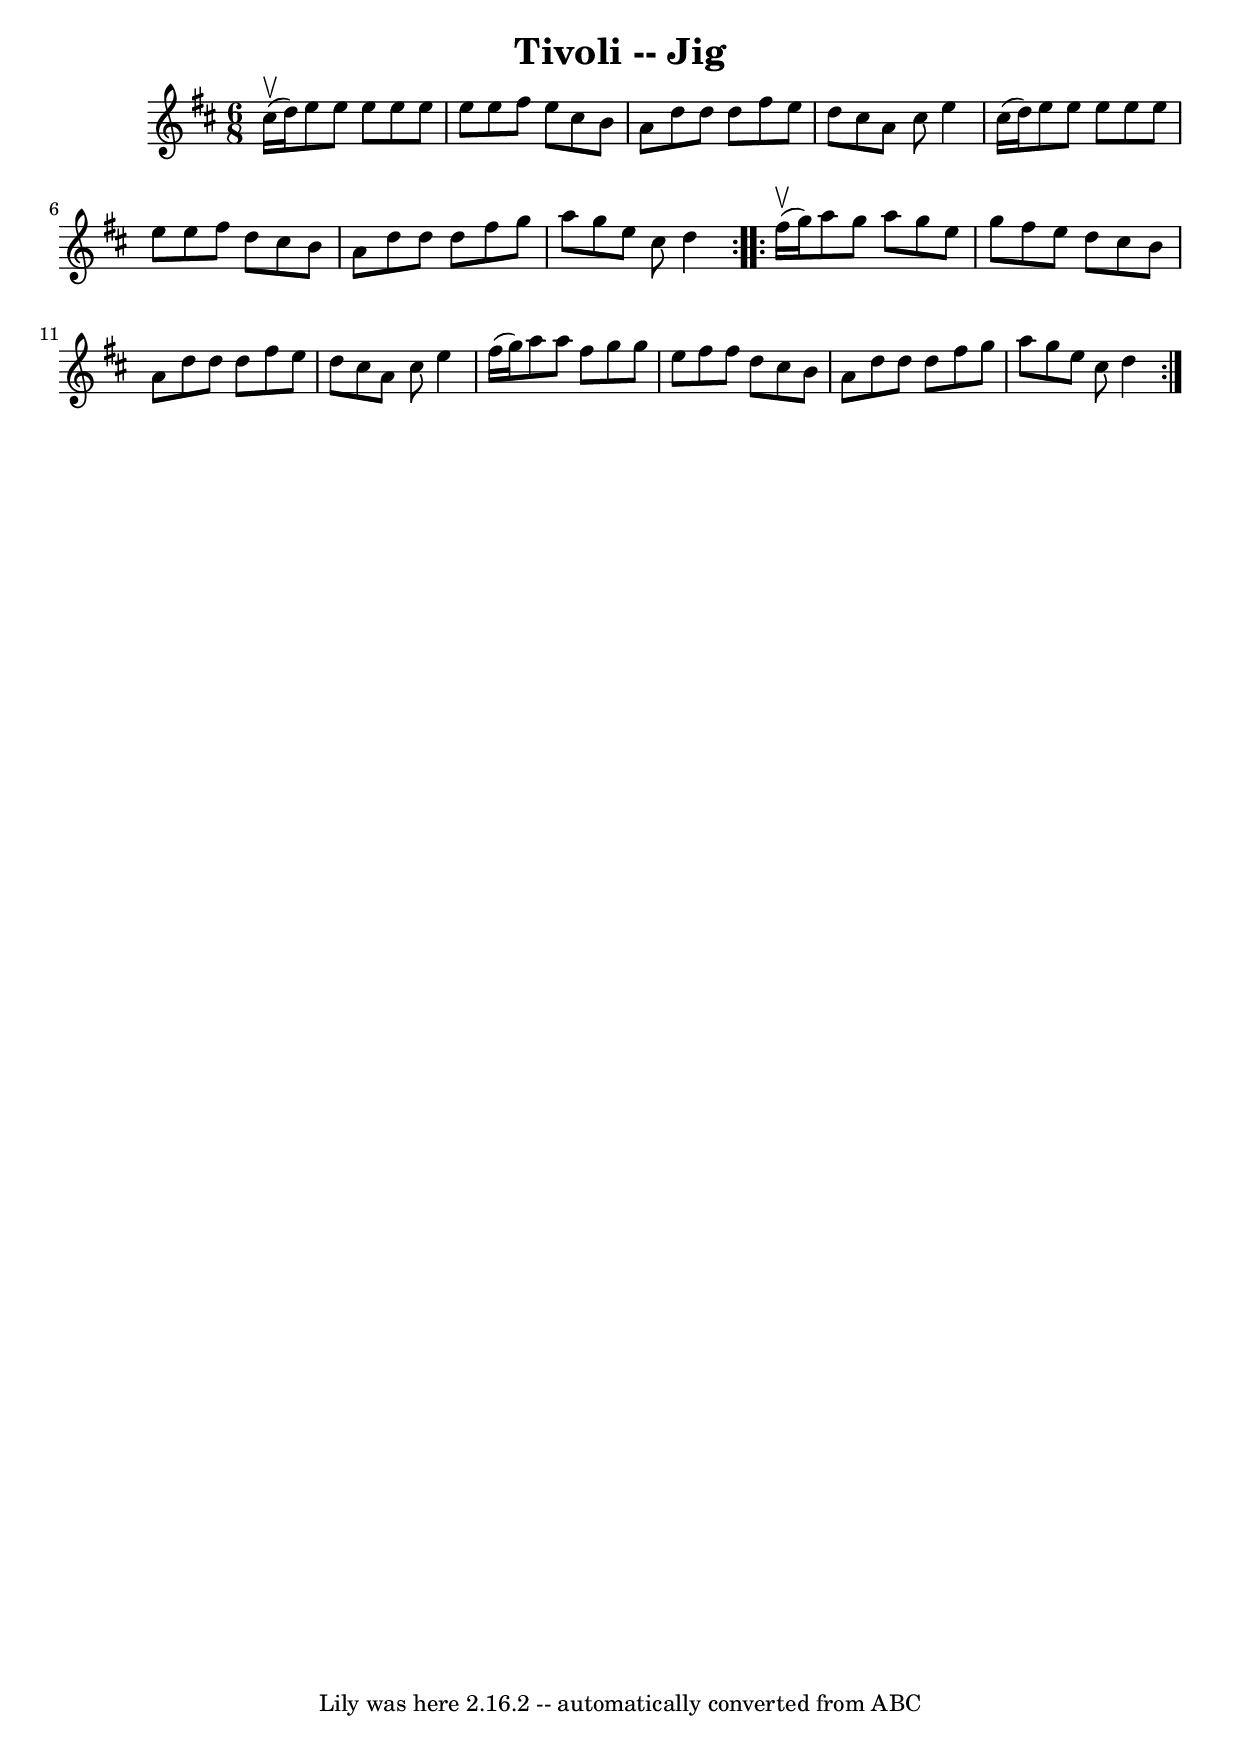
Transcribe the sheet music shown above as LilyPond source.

\version "2.7.40"
\include "Mammoth.ily"
\header {
	%% book = "Ryan's Mammoth Collection"
	crossRefNumber = "1"
	footnotes = "\\\\89 463"
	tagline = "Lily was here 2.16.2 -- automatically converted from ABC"
	title = "Tivoli -- Jig"
}
voicedefault =  {
\set Score.defaultBarType = "empty"

\repeat volta 2 {
\time 6/8 \key d \major cis''16^\upbow(d''16) |
 e''8    
e''8 e''8 e''8 e''8 e''8    |
 e''8 fis''8 e''8    
cis''8 b'8 a'8    |
 d''8 d''8 d''8 fis''8 e''8    
d''8    |
 cis''8 a'8 cis''8 e''4 cis''16 (d''16)   
|
 e''8 e''8 e''8 e''8 e''8 e''8    |
 e''8    
fis''8 d''8 cis''8 b'8 a'8    |
 d''8 d''8 d''8    
fis''8 g''8 a''8    |
 g''8 e''8 cis''8 d''4    }     
\repeat volta 2 { fis''16^\upbow(g''16) |
 a''8 g''8    
a''8 g''8 e''8 g''8    |
 fis''8 e''8 d''8 cis''8    
b'8 a'8    |
 d''8 d''8 d''8 fis''8 e''8 d''8    
|
 cis''8 a'8 cis''8 e''4 fis''16 (g''16)   |
  
 a''8 a''8 fis''8 g''8 g''8 e''8    |
 fis''8    
fis''8 d''8 cis''8 b'8 a'8    |
 d''8 d''8 d''8    
fis''8 g''8 a''8    |
 g''8 e''8 cis''8 d''4    }   
}

\score{
    <<

	\context Staff="default"
	{
	    \voicedefault 
	}

    >>
	\layout {
	}
	\midi {}
}
